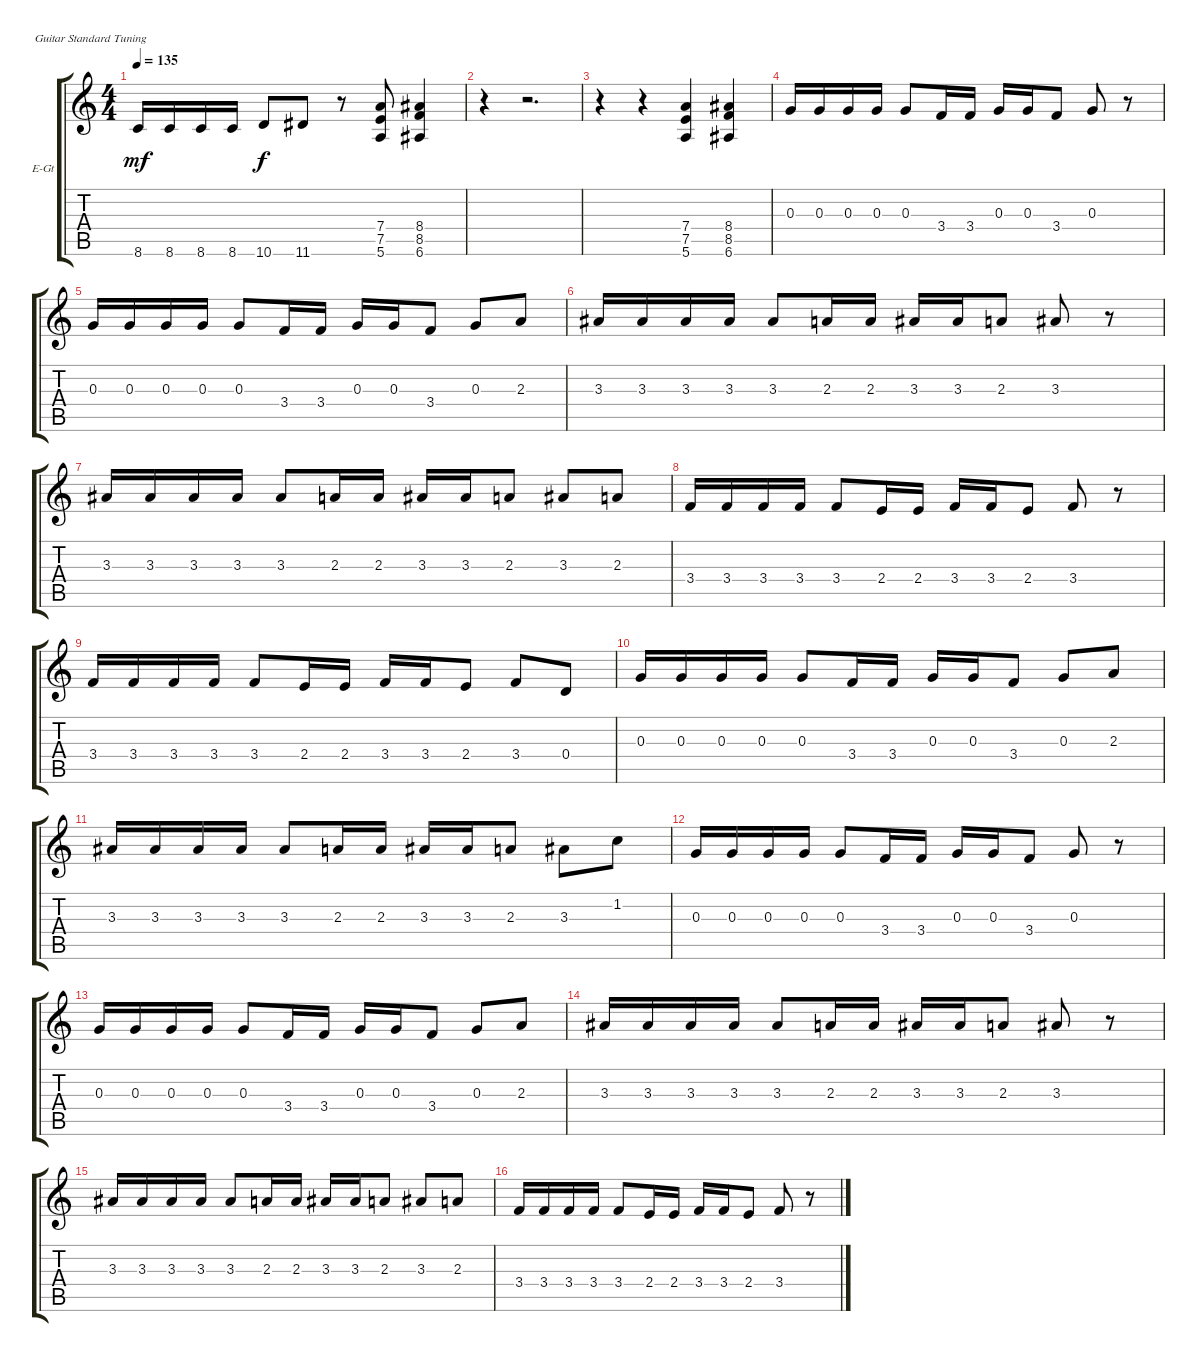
\bracketExtendMode groupsimilarinstruments
\firstSystemTrackNameOrientation horizontal
\otherSystemsTrackNameOrientation horizontal
\track ("Соло гитара" "E-Gt") {instrument electricguitarclean}
\staff {score tabs}
\tuning (E4 B3 G3 D3 A2 E2)
\ts (4 4)
\tempo 135
\clef g2
\scale
0.333333
\ks c
8.6.16{dy mf} 8.6.16 8.6.16 8.6.16 10.6.8{dy f} 11.6.8 r.8 (7.4 7.5 5.6).8 (8.4 8.5 6.6).4 |
\scale
0.333333 r.4 r.2{d} |
\scale
0.333333 r.4 r.4 (7.4 7.5 5.6).4 (8.4 8.5 6.6).4 |
\scale
0.333333 0.3.16 0.3.16 0.3.16 0.3.16 0.3.8 3.4.16 3.4.16 0.3.16 0.3.16 3.4.8 0.3.8 r.8 |
\scale
0.333333 0.3.16 0.3.16 0.3.16 0.3.16 0.3.8 3.4.16 3.4.16 0.3.16 0.3.16 3.4.8 0.3.8 2.3.8 |
\scale
0.333333 3.3.16 3.3.16 3.3.16 3.3.16 3.3.8 2.3.16 2.3.16 3.3.16 3.3.16 2.3.8 3.3.8 r.8 |
\scale
0.333333 3.3.16 3.3.16 3.3.16 3.3.16 3.3.8 2.3.16 2.3.16 3.3.16 3.3.16 2.3.8 3.3.8 2.3.8 |
\scale
0.333333 3.4.16 3.4.16 3.4.16 3.4.16 3.4.8 2.4.16 2.4.16 3.4.16 3.4.16 2.4.8 3.4.8 r.8 |
\scale
0.333333 3.4.16 3.4.16 3.4.16 3.4.16 3.4.8 2.4.16 2.4.16 3.4.16 3.4.16 2.4.8 3.4.8 0.4.8 |
\scale
0.333333 0.3.16 0.3.16 0.3.16 0.3.16 0.3.8 3.4.16 3.4.16 0.3.16 0.3.16 3.4.8 0.3.8 2.3.8 |
\scale
0.333333 3.3.16 3.3.16 3.3.16 3.3.16 3.3.8 2.3.16 2.3.16 3.3.16 3.3.16 2.3.8 3.3.8 1.2.8 |
\scale
0.333333 0.3.16 0.3.16 0.3.16 0.3.16 0.3.8 3.4.16 3.4.16 0.3.16 0.3.16 3.4.8 0.3.8 r.8 |
\scale
0.333333 0.3.16 0.3.16 0.3.16 0.3.16 0.3.8 3.4.16 3.4.16 0.3.16 0.3.16 3.4.8 0.3.8 2.3.8 |
\scale
0.333333 3.3.16 3.3.16 3.3.16 3.3.16 3.3.8 2.3.16 2.3.16 3.3.16 3.3.16 2.3.8 3.3.8 r.8 |
\scale
0.333333 3.3.16 3.3.16 3.3.16 3.3.16 3.3.8 2.3.16 2.3.16 3.3.16 3.3.16 2.3.8 3.3.8 2.3.8 |
\scale
0.333333 3.4.16 3.4.16 3.4.16 3.4.16 3.4.8 2.4.16 2.4.16 3.4.16 3.4.16 2.4.8 3.4.8 r.8
